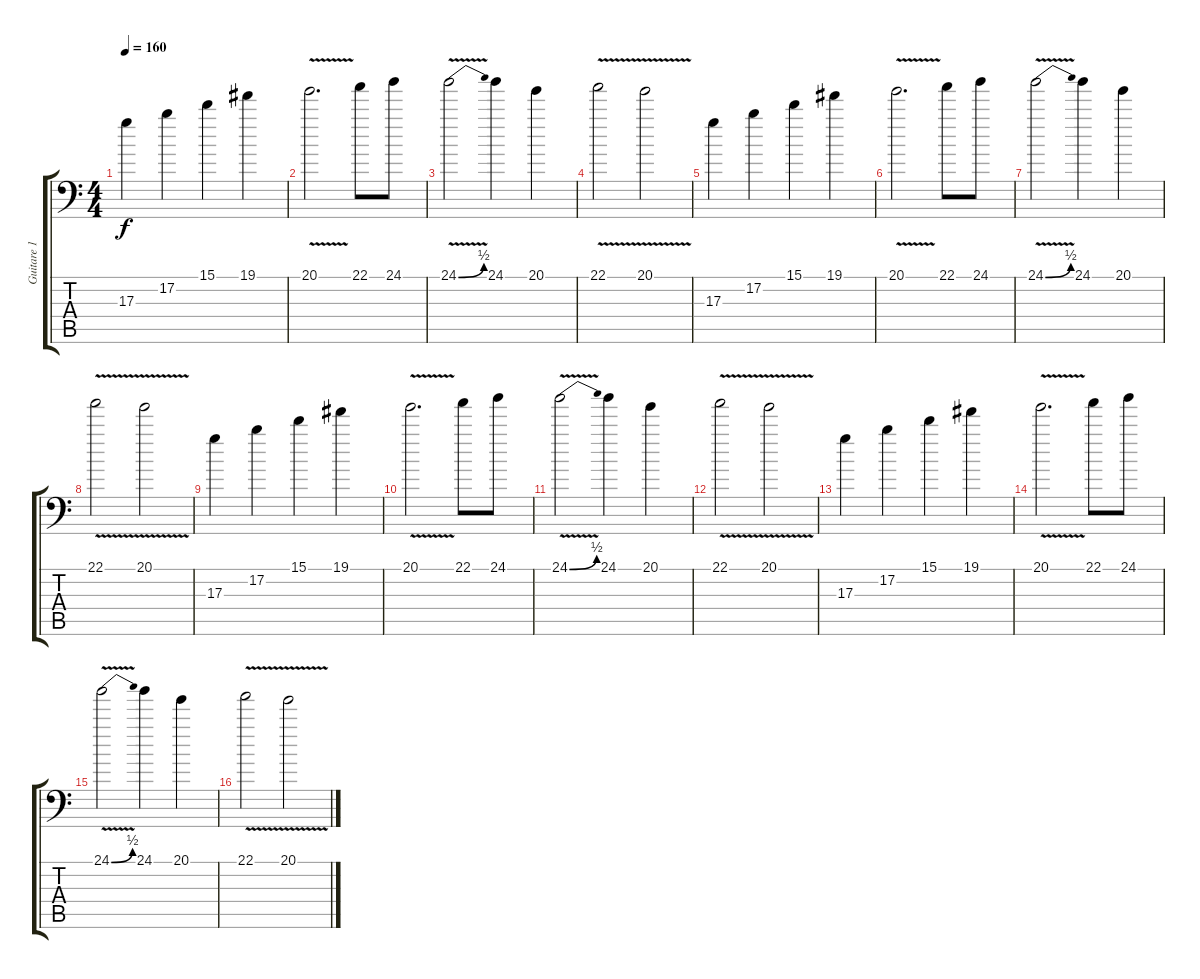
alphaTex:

\track ("Guitare 1" "Guitare 1") {instrument distortionguitar}
\staff {score tabs}
\tuning (B3 Gb3 D3 A2 E2 A1) {hide}
\ts (4 4)
\tempo 160
\clef f4
\ks c
17.3.4{dy f} 17.2.4 15.1.4 19.1.4 |
20.1{v}.2{d} 22.1.8 24.1.8 |
24.1{be (bend 0 0 60 2) v}.2 24.1.4 20.1.4 |
22.1{v}.2 20.1{v}.2 |
17.3.4 17.2.4 15.1.4 19.1.4 |
20.1{v}.2{d} 22.1.8 24.1.8 |
24.1{be (bend 0 0 60 2) v}.2 24.1.4 20.1.4 |
22.1{v}.2 20.1{v}.2 |
17.3.4 17.2.4 15.1.4 19.1.4 |
20.1{v}.2{d} 22.1.8 24.1.8 |
24.1{be (bend 0 0 60 2) v}.2 24.1.4 20.1.4 |
22.1{v}.2 20.1{v}.2 |
17.3.4 17.2.4 15.1.4 19.1.4 |
20.1{v}.2{d} 22.1.8 24.1.8 |
24.1{be (bend 0 0 60 2) v}.2 24.1.4 20.1.4 |
22.1{v}.2 20.1{v}.2
